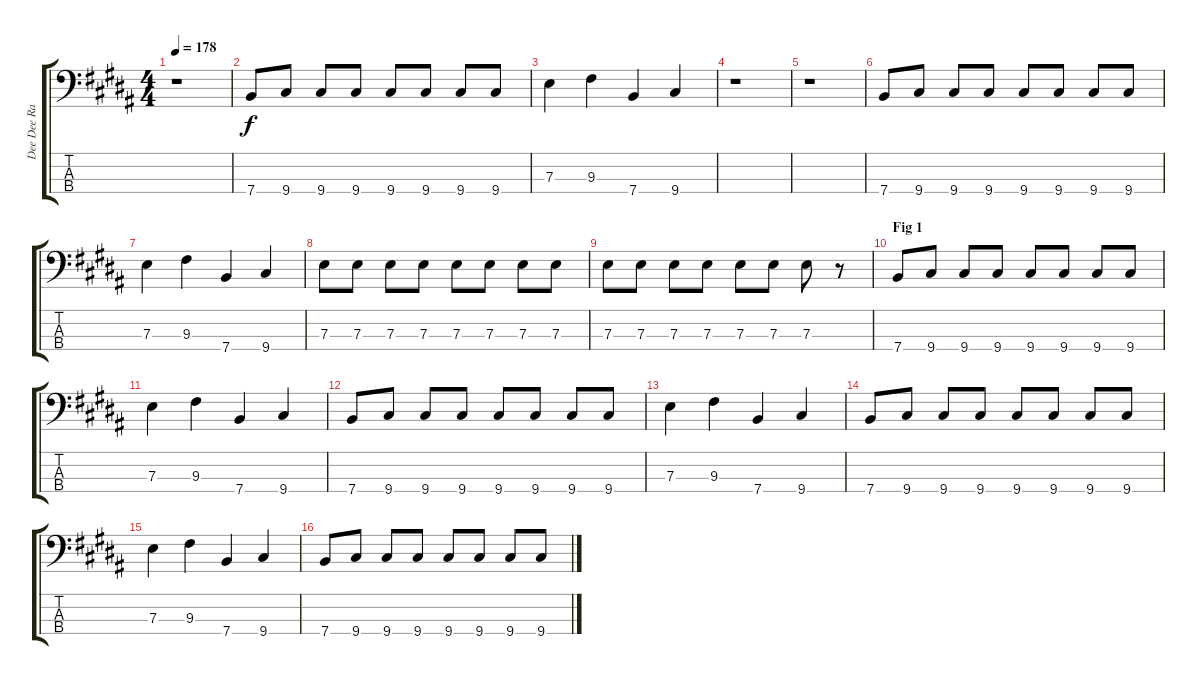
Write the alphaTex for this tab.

\track ("Dee Dee Ramone - Bass" "Dee Dee Ra") {instrument electricbassfinger}
\staff {score tabs}
\tuning (G2 D2 A1 E1) {hide}
\ts (4 4)
\tempo 178
\clef f4
\ks b
r.1{dy f} |
7.4.8 9.4.8 9.4.8 9.4.8 9.4.8 9.4.8 9.4.8 9.4.8 |
7.3.4 9.3.4 7.4.4 9.4.4 |
r.1 |
r.1 |
7.4.8 9.4.8 9.4.8 9.4.8 9.4.8 9.4.8 9.4.8 9.4.8 |
7.3.4 9.3.4 7.4.4 9.4.4 |
7.3.8 7.3.8 7.3.8 7.3.8 7.3.8 7.3.8 7.3.8 7.3.8 |
7.3.8 7.3.8 7.3.8 7.3.8 7.3.8 7.3.8 7.3.8 r.8 |
\section ("" "Fig 1")
7.4.8 9.4.8 9.4.8 9.4.8 9.4.8 9.4.8 9.4.8 9.4.8 |
7.3.4 9.3.4 7.4.4 9.4.4 |
7.4.8 9.4.8 9.4.8 9.4.8 9.4.8 9.4.8 9.4.8 9.4.8 |
7.3.4 9.3.4 7.4.4 9.4.4 |
7.4.8 9.4.8 9.4.8 9.4.8 9.4.8 9.4.8 9.4.8 9.4.8 |
7.3.4 9.3.4 7.4.4 9.4.4 |
7.4.8 9.4.8 9.4.8 9.4.8 9.4.8 9.4.8 9.4.8 9.4.8
